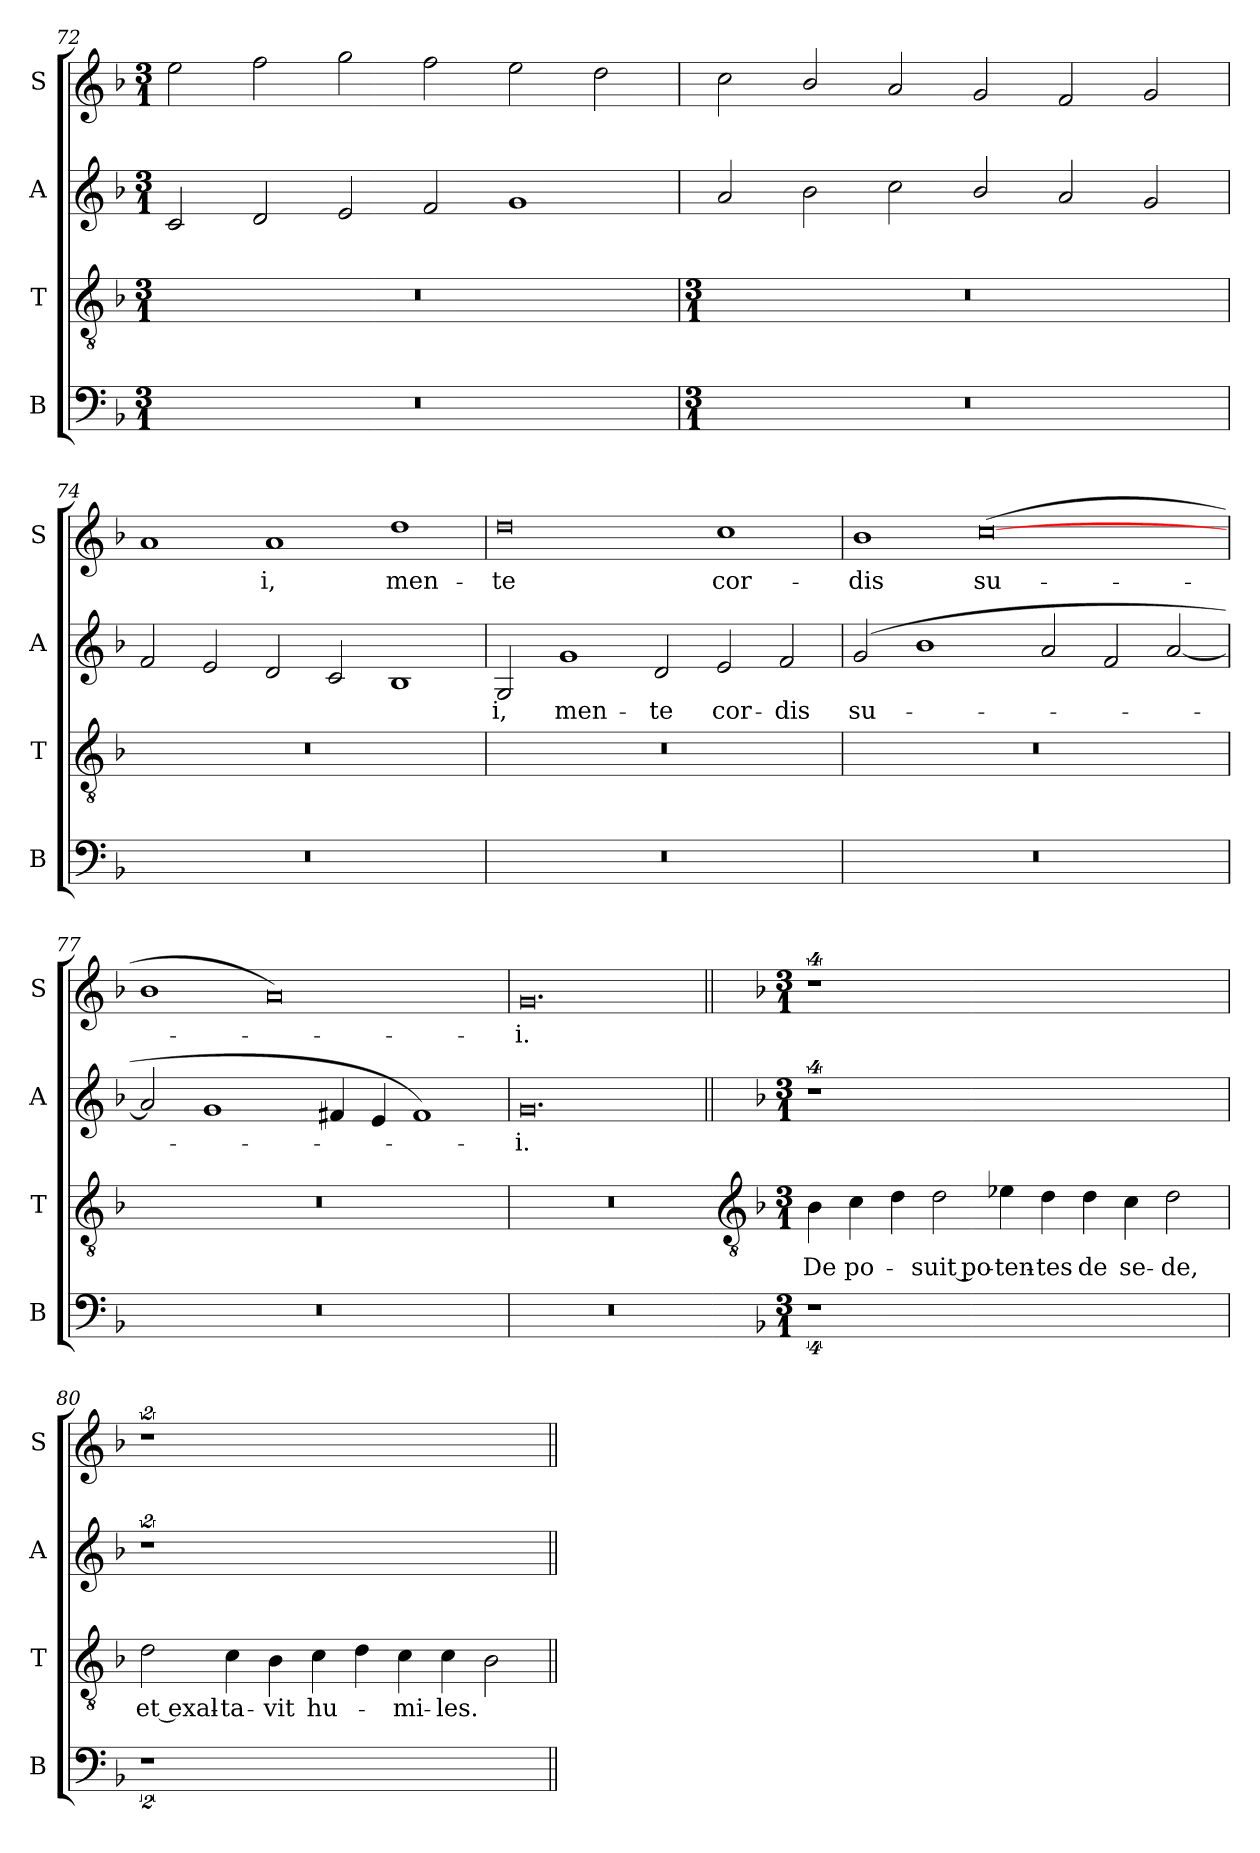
**kern	**kern	**text	**kern	**text	**kern	**text
*part4	*part3	*part3	*part2	*part2	*part1	*part1
*staff4	*staff3	*staff3	*staff2	*staff2	*staff1	*staff1
*I"B	*I"T	*	*I"A	*	*I"S	*
*I'B	*I'T	*	*I'A	*	*I'S	*
*clefF4	*clefGv2	*	*clefG2	*	*clefG2	*
*k[b-]	*k[b-]	*	*k[b-]	*	*k[b-]	*
*F:	*F:	*	*F:	*	*F:	*
*M3/1	*M3/1	*	*M3/1	*	*M3/1	*
=72	=72	=72	=72	=72	=72	=72
0.r	0.r	.	2c	.	2ee	.
.	.	.	2d	.	2ff	.
.	.	.	2e	.	2gg	.
.	.	.	2f	.	2ff	.
.	.	.	1g	.	2ee	.
.	.	.	.	.	2dd	.
!!LO:LB:g=z
=73	=73	=73	=73	=73	=73	=73
*M3/1	*M3/1	*	*	*	*	*
0.r	0.r	.	2a	.	2cc	.
.	.	.	2b-	.	2b-/	.
.	.	.	2cc	.	2a	.
.	.	.	2b-/	.	2g	.
.	.	.	2a	.	2f	.
.	.	.	2g	.	2g	.
=74	=74	=74	=74	=74	=74	=74
0.r	0.r	.	2f	.	1a	.
.	.	.	2e	.	.	.
!	!	!	!	!	!	!LO:LY:b
.	.	.	2d	.	1a	i,
.	.	.	2c	.	.	.
!	!	!	!	!	!	!LO:LY:b
.	.	.	1B-	.	1dd	men-
=75	=75	=75	=75	=75	=75	=75
!	!	!	!	!LO:LY:b	!	!LO:LY:b
0.r	0.r	.	2G	i,	0dd	-te
!	!	!	!	!LO:LY:b	!	!
.	.	.	1g	men-	.	.
!	!	!	!	!LO:LY:b	!	!
.	.	.	2d	-te	.	.
!	!	!	!	!LO:LY:b	!	!LO:LY:b
.	.	.	2e	cor-	1cc	cor-
!	!	!	!	!LO:LY:b	!	!
.	.	.	2f	-dis	.	.
=76	=76	=76	=76	=76	=76	=76
!	!	!	!	!LO:LY:b	!	!LO:LY:b
0.r	0.r	.	(<2g	su-	1b-	-dis
.	.	.	1b-	.	.	.
!	!	!	!	!	!	!LO:LY:b
.	.	.	.	.	(<[0cc	su-
.	.	.	2a	.	.	.
.	.	.	2f	.	.	.
.	.	.	[2a	.	.	.
=77	=77	=77	=77	=77	=77	=77
0.r	0.r	.	2a]	.	1b-	.
.	.	.	1g	.	.	.
.	.	.	.	.	0a)	.
.	.	.	4f#X	.	.	.
.	.	.	4e	.	.	.
.	.	.	1f#)	.	.	.
=78	=78	=78	=78	=78	=78	=78
!	!	!	!	!LO:LY:b	!	!LO:LY:b
0.r	0.r	.	0.g	i.	0.g	i.
!!LO:LB:g=z
=79	=79	=79||	=79||	=79||	=79||	=79||
*	*clefGv2	*	*	*	*	*
*	*k[b-]	*	*	*	*	*
*	*F:	*	*	*	*	*
*M3/1	*M3/1	*	*M3/1	*	*M3/1	*
!	!	!LO:LY:b	!	!	!	!
4%11r	4B-	De	4%11r	.	4%11r	.
!	!	!LO:LY:b	!	!	!	!
.	4c	po-	.	.	.	.
.	4d	.	.	.	.	.
!	!	!LO:LY:b	!	!	!	!
.	2d	suit po-	.	.	.	.
!	!	!LO:LY:b	!	!	!	!
.	4e-X	-ten-	.	.	.	.
!	!	!LO:LY:b	!	!	!	!
.	4d	-tes	.	.	.	.
!	!	!LO:LY:b	!	!	!	!
.	4d	de	.	.	.	.
!	!	!LO:LY:b	!	!	!	!
.	4c	se-	.	.	.	.
!	!	!LO:LY:b	!	!	!	!
.	2d	-de,	.	.	.	.
=80	=80	=80	=80	=80	=80	=80
!	!	!LO:LY:b	!	!	!	!
2%5r	2d	et exal-	2%5r	.	2%5r	.
!	!	!LO:LY:b	!	!	!	!
.	4c	-ta-	.	.	.	.
!	!	!LO:LY:b	!	!	!	!
.	4B-	-vit	.	.	.	.
!	!	!LO:LY:b	!	!	!	!
.	4c	hu-	.	.	.	.
.	4d	.	.	.	.	.
!	!	!LO:LY:b	!	!	!	!
.	4c	mi-	.	.	.	.
!	!	!LO:LY:b	!	!	!	!
.	4c	-les.	.	.	.	.
.	2B-	.	.	.	.	.
=||	=||	=||	=||	=||	=||	=||
*-	*-	*-	*-	*-	*-	*-
